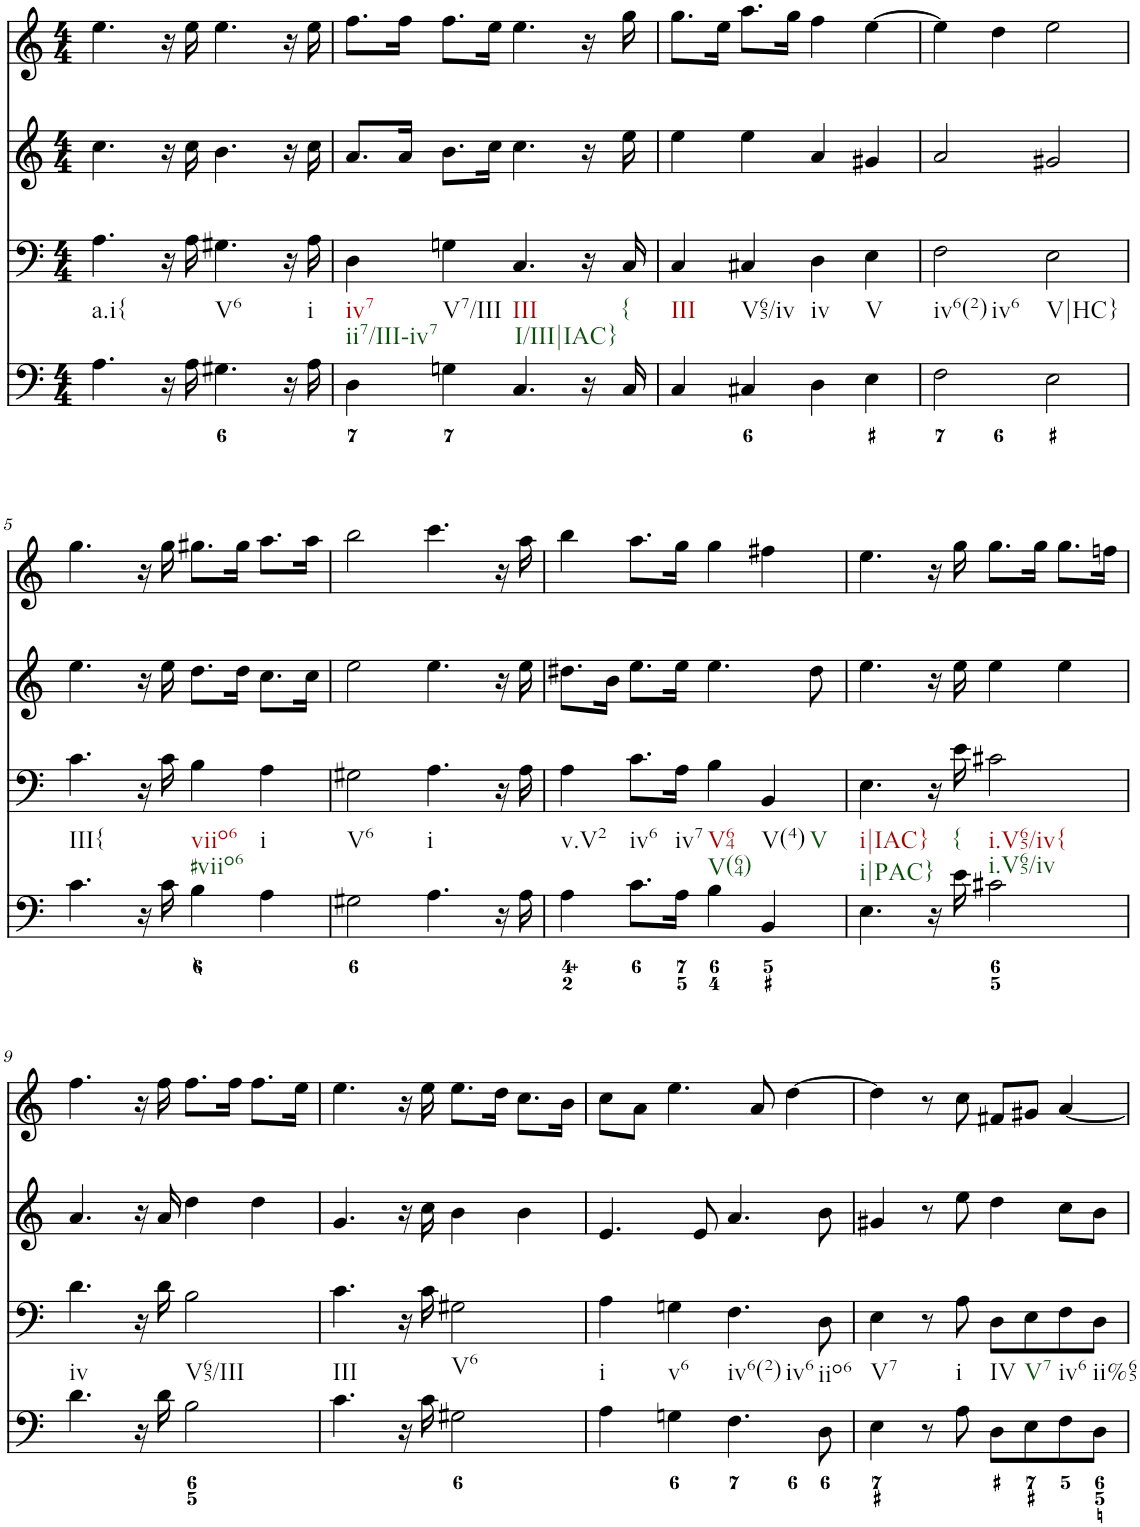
**kern	**kern	**kern	**kern
*part4	*part3	*part2	*part1
*staff4	*staff3	*staff2	*staff1
*I"Piano	*I"Piano	*I"Piano	*I"Piano
*I'Pno	*I'Pno	*I'Pno	*I'Pno
*clefF4	*clefF4	*clefG2	*clefG2
*k[]	*k[]	*k[]	*k[]
*M4/4	*M4/4	*M4/4	*M4/4
=1	=1	=1	=1
!	!LO:TX:b:t=a.i{	!	!
4.A\	4.A\	4.cc\	4.ee\
16r	16r	16r	16r
16A\	16A\	16cc\	16ee\
!	!LO:TX:b:t=V6	!	!
4.G#X\	4.G#X\	4.b\	4.ee\
16r	16r	16r	16r
!	!LO:TX:b:t=i	!	!
16A\	16A\	16cc\	16ee\
=2	=2	=2	=2
!	!LO:TX:b:t=iv7	!	!
!	!LO:TX:b:t=ii7/III-iv7	!	!
4D\	4D\	8.a/L	8.ff\L
.	.	16a/Jk	16ff\Jk
!	!LO:TX:b:t=V7/III	!	!
4Gn\	4Gn\	8.b\L	8.ff\L
.	.	16cc\Jk	16ee\Jk
!	!LO:TX:b:t=III	!	!
!	!LO:TX:b:t=I/III|IAC}	!	!
4.C/	4.C/	4.cc\	4.ee\
16r	16r	16r	16r
!	!LO:TX:b:t={	!	!
16C/	16C/	16ee\	16gg\
=3	=3	=3	=3
!	!LO:TX:b:t=III	!	!
4C/	4C/	4ee\	8.gg\L
.	.	.	16ee\Jk
!	!LO:TX:b:t=V65/iv	!	!
4C#X/	4C#X/	4ee\	8.aa\L
.	.	.	16gg\Jk
!	!LO:TX:b:t=iv	!	!
4D\	4D\	4a/	4ff\
!	!LO:TX:b:t=V	!	!
4E\	4E\	4g#X/	[4ee\
=4	=4	=4	=4
!	!LO:TX:b:t=iv6(2)	!	!
!	!LO:TX:b:t=iv6	!	!
2F\	2F\	2a/	4ee\]
.	.	.	4dd\
!	!LO:TX:b:t=V|HC}	!	!
2E\	2E\	2g#X/	2ee\
!!LO:LB:g=z
=5	=5	=5	=5
!	!LO:TX:b:t=III{	!	!
4.c\	4.c\	4.ee\	4.gg\
16r	16r	16r	16r
16c\	16c\	16ee\	16gg\
!	!LO:TX:b:t=viio6	!	!
!	!LO:TX:b:t=#viio6	!	!
4B\	4B\	8.dd\L	8.gg#X\L
.	.	16dd\Jk	16gg#\Jk
!	!LO:TX:b:t=i	!	!
4A\	4A\	8.cc\L	8.aa\L
.	.	16cc\Jk	16aa\Jk
=6	=6	=6	=6
!	!LO:TX:b:t=V6	!	!
2G#X\	2G#X\	2ee\	2bb\
!	!LO:TX:b:t=i	!	!
4.A\	4.A\	4.ee\	4.ccc\
16r	16r	16r	16r
16A\	16A\	16ee\	16aa\
=7	=7	=7	=7
!	!LO:TX:b:t=v.V2	!	!
4A\	4A\	8.dd#X\L	4bb\
.	.	16b\Jk	.
!	!LO:TX:b:t=iv6	!	!
8.c\L	8.c\L	8.ee\L	8.aa\L
!	!LO:TX:b:t=iv7	!	!
16A\Jk	16A\Jk	16ee\Jk	16gg\Jk
!	!LO:TX:b:t=V64	!	!
!	!LO:TX:b:t=V(64)	!	!
4B\	4B\	4.ee\	4gg\
!	!LO:TX:b:t=V(4)	!	!
!	!LO:TX:b:t=V	!	!
4BB/	4BB/	.	4ff#X\
.	.	8dd#\	.
=8	=8	=8	=8
!	!LO:TX:b:t=i|IAC}	!	!
!	!LO:TX:b:t=i|PAC}	!	!
4.E\	4.E\	4.ee\	4.ee\
16r	16r	16r	16r
!	!LO:TX:b:t={	!	!
16e\	16e\	16ee\	16gg\
!	!LO:TX:b:t=i.V65/iv{	!	!
!	!LO:TX:b:t=i.V65/iv	!	!
2c#X\	2c#X\	4ee\	8.gg\L
.	.	.	16gg\Jk
.	.	4ee\	8.gg\L
.	.	.	16ffn\Jk
!!LO:LB:g=z
=9	=9	=9	=9
!	!LO:TX:b:t=iv	!	!
4.d\	4.d\	4.a/	4.ff\
16r	16r	16r	16r
16d\	16d\	16a/	16ff\
!	!LO:TX:b:t=V65/III	!	!
2B\	2B\	4dd\	8.ff\L
.	.	.	16ff\Jk
.	.	4dd\	8.ff\L
.	.	.	16ee\Jk
=10	=10	=10	=10
!	!LO:TX:b:t=III	!	!
4.c\	4.c\	4.g/	4.ee\
16r	16r	16r	16r
16c\	16c\	16cc\	16ee\
!	!LO:TX:b:t=V6	!	!
2G#X\	2G#X\	4b\	8.ee\L
.	.	.	16dd\Jk
.	.	4b\	8.cc\L
.	.	.	16b\Jk
=11	=11	=11	=11
!	!LO:TX:b:t=i	!	!
4A\	4A\	4.e/	8cc\L
.	.	.	8a\J
!	!LO:TX:b:t=v6	!	!
4Gn\	4Gn\	.	4.ee\
.	.	8e/	.
!	!LO:TX:b:t=iv6(2)	!	!
!	!LO:TX:b:t=iv6	!	!
4.F\	4.F\	4.a/	.
.	.	.	8a/
.	.	.	[4dd\
!	!LO:TX:b:t=iio6	!	!
8D\	8D\	8b\	.
=12	=12	=12	=12
!	!LO:TX:b:t=V7	!	!
4E\	4E\	4g#X/	4dd\]
8r	8r	8r	8r
!	!LO:TX:b:t=i	!	!
8A\	8A\	8ee\	8cc\
!	!LO:TX:b:t=IV	!	!
8D\L	8D\L	4dd\	8f#X/L
!	!LO:TX:b:t=V7	!	!
8E\	8E\	.	8g#X/J
!	!LO:TX:b:t=iv6	!	!
8F\	8F\	8cc\L	[4a/
!	!LO:TX:b:t=ii%65	!	!
8D\J	8D\J	8b\J	.
=	=	=	=
*-	*-	*-	*-
